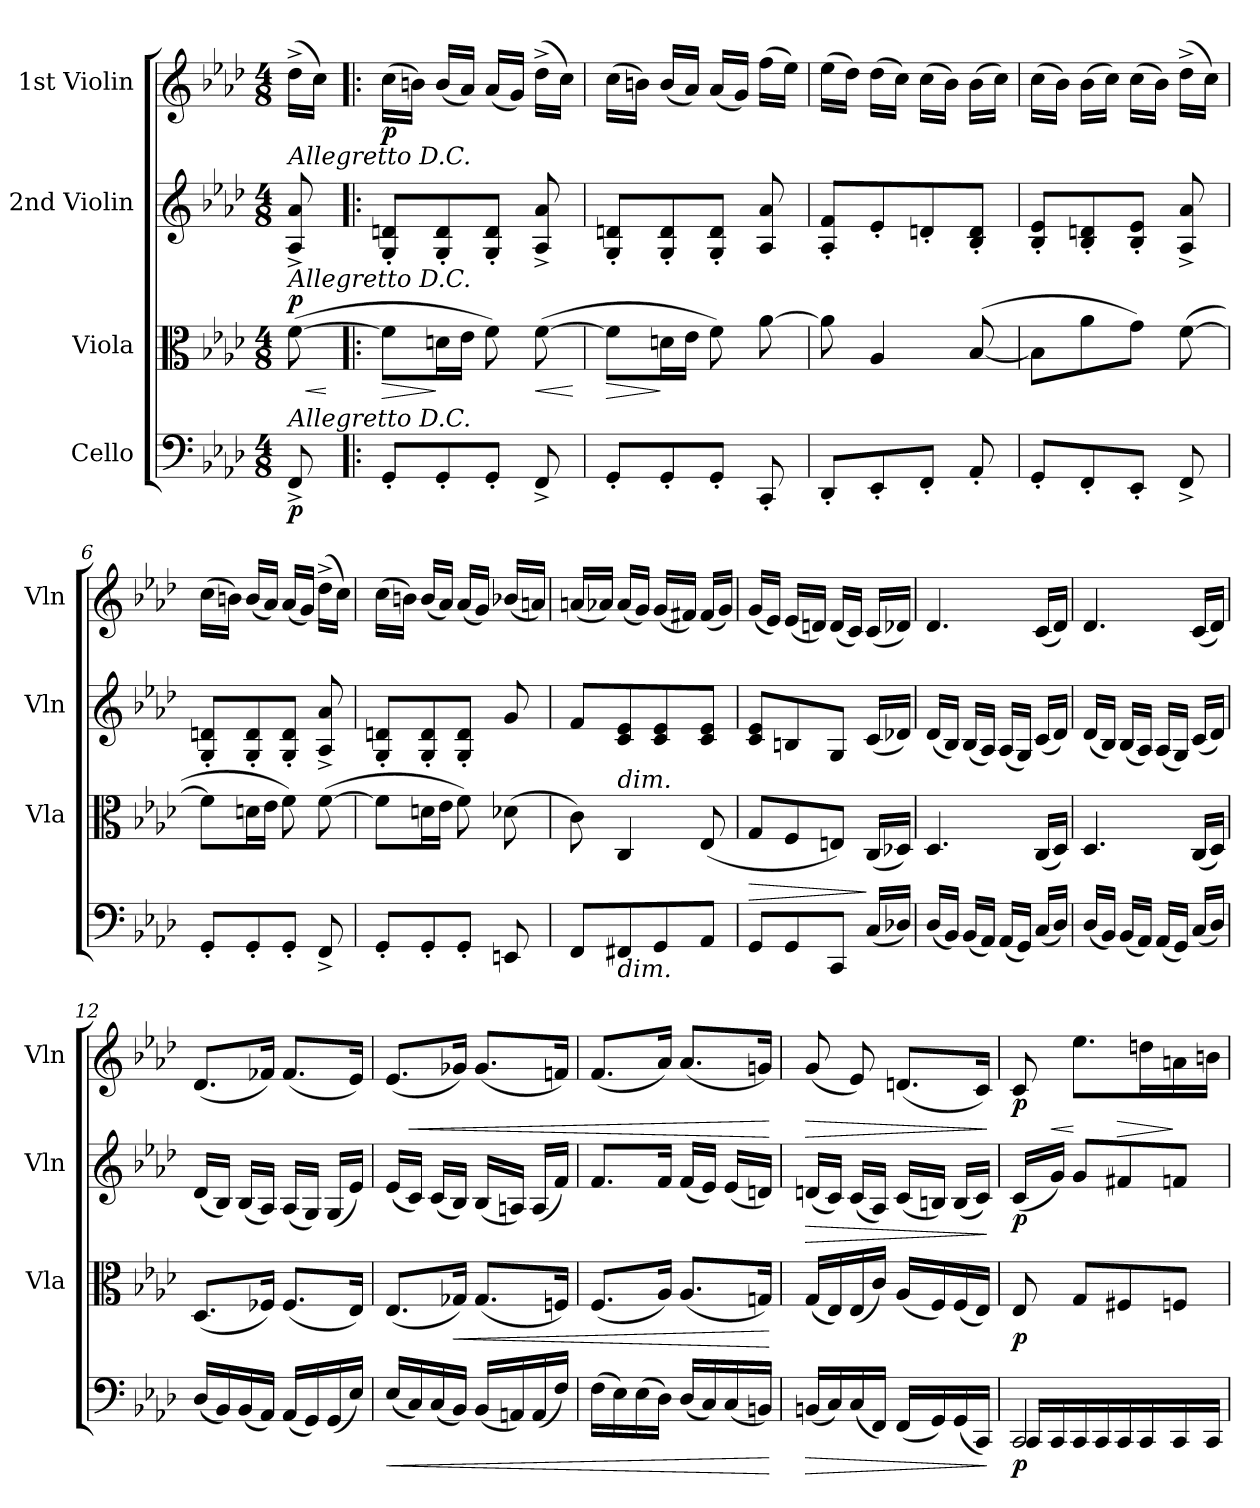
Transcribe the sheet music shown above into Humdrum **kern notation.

**kern	**dynam	**kern	**dynam	**kern	**dynam	**kern	**dynam
*part4	*part4	*part3	*part3	*part2	*part2	*part1	*part1
*staff4	*staff4	*staff3	*staff3	*staff2	*staff2	*staff1	*staff1
*I"Cello	*	*I"Viola	*	*I"2nd Violin	*	*I"1st Violin	*
*	*	*I'Vla	*	*I'Vln	*	*I'Vln	*
*clefF4	*	*clefC3	*	*clefG2	*	*clefG2	*
*k[b-e-a-d-]	*	*k[b-e-a-d-]	*	*k[b-e-a-d-]	*	*k[b-e-a-d-]	*
*f:	*	*f:	*	*f:	*	*f:	*
*M4/8	*	*M4/8	*	*M4/8	*	*M4/8	*
=1	=1	=1	=1	=1	=1	=1	=1
!	!	!	!	!LO:TX:i:t=Allegretto D.C.	!	!	!
!	!	!LO:TX:i:t=Allegretto D.C.	!	!	!	!	!
!LO:TX:i:t=Allegretto D.C.	!	!	!	!	!	!	!
!	!LO:DY:b	!	!LO:HP:b	!	!	!	!
!	!	!	!LO:DY:n=1:a	!	!	!	!LO:DY:a
8FF^/	p	([8f\	< p	8A-^/ 8a-^/	.	(16dd-^\LL	Allegretto molto moderato e comodo
.	.	.	.	.	.	16cc\JJ)	.
.	.	.	[	.	.	.	.
=2!|:	=2!|:	=2!|:	=2!|:	=2!|:	=2!|:	=2!|:	=2!|:
!	!	!	!LO:HP:b	!	!	!	!LO:DY:b
8GG'/L	.	8f\L]	>	8G'/ 8dn'/L	.	(16cc\LL	p
.	.	.	.	.	.	16bn\JJ)	.
8GG'/	.	16dn\L	]	8G'/ 8d'/	.	(16b/LL	.
.	.	16e-\JJ	.	.	.	16a-/JJ)	.
8GG'/J	.	8f\)	.	8G'/ 8d'/J	.	(16a-/LL	.
.	.	.	.	.	.	16g/JJ)	.
!	!	!	!LO:HP:b	!	!	!	!
8FF^/	.	([8f\	<	8A-^/ 8a-^/	.	(16dd-^\LL	.
.	.	.	.	.	.	16cc\JJ)	.
.	.	.	[	.	.	.	.
=3	=3	=3	=3	=3	=3	=3	=3
!	!	!	!LO:HP:b	!	!	!	!
8GG'/L	.	8f\L]	>	8G'/ 8dn'/L	.	(16cc\LL	.
.	.	.	.	.	.	16bn\JJ)	.
8GG'/	.	16dn\L	]	8G'/ 8d'/	.	(16b/LL	.
.	.	16e-\JJ	.	.	.	16a-/JJ)	.
8GG'/J	.	8f\)	.	8G'/ 8d'/J	.	(16a-/LL	.
.	.	.	.	.	.	16g/JJ)	.
8CC'/	.	[8a-\	.	8A-/ 8a-/	.	(16ff\LL	.
.	.	.	.	.	.	16ee-\JJ)	.
=4	=4	=4	=4	=4	=4	=4	=4
8DD-'/L	.	8a-\]	.	8A-'/ 8f'/L	.	(16ee-\LL	.
.	.	.	.	.	.	16dd-\JJ)	.
8EE-'/	.	4A-/	.	8e-'/	.	(16dd-\LL	.
.	.	.	.	.	.	16cc\JJ)	.
8FF'/J	.	.	.	8dn'/	.	(16cc\LL	.
.	.	.	.	.	.	16b-\JJ)	.
8AA-'/	.	([8B-/	.	8B-'/ 8d'/J	.	(16b-\LL	.
.	.	.	.	.	.	16cc\JJ)	.
=5	=5	=5	=5	=5	=5	=5	=5
8GG'/L	.	8B-\L]	.	8B-'/ 8e-'/L	.	(16cc\LL	.
.	.	.	.	.	.	16b-\JJ)	.
8FF'/	.	8a-\	.	8B-'/ 8dn'/	.	(16b-\LL	.
.	.	.	.	.	.	16cc\JJ)	.
8EE-'/J	.	8g\J)	.	8B-'/ 8e-'/J	.	(16cc\LL	.
.	.	.	.	.	.	16b-\JJ)	.
8FF^/	.	([8f\	.	8A-^/ 8a-^/	.	(16dd-^\LL	.
.	.	.	.	.	.	16cc\JJ)	.
=6	=6	=6	=6	=6	=6	=6	=6
8GG'/L	.	8f\L]	.	8G'/ 8dn'/L	.	(16cc\LL	.
.	.	.	.	.	.	16bn\JJ)	.
8GG'/	.	16dn\L	.	8G'/ 8d'/	.	(16b/LL	.
.	.	16e-\JJ	.	.	.	16a-/JJ)	.
8GG'/J	.	8f\)	.	8G'/ 8d'/J	.	(16a-/LL	.
.	.	.	.	.	.	16g/JJ)	.
8FF^/	.	([8f\	.	8A-^/ 8a-^/	.	(16dd-^\LL	.
.	.	.	.	.	.	16cc\JJ)	.
=7	=7	=7	=7	=7	=7	=7	=7
8GG'/L	.	8f\L]	.	8G'/ 8dn'/L	.	(16cc\LL	.
.	.	.	.	.	.	16bn\JJ)	.
8GG'/	.	16dn\L	.	8G'/ 8d'/	.	(16b/LL	.
.	.	16e-\JJ	.	.	.	16a-/JJ)	.
8GG'/J	.	8f\)	.	8G'/ 8d'/J	.	(16a-/LL	.
.	.	.	.	.	.	16g/JJ)	.
8EEn/	.	(8d-X\	.	8g/	.	(16b-X/LL	.
.	.	.	.	.	.	16an/JJ)	.
=8	=8	=8	=8	=8	=8	=8	=8
8FF/L	.	8c\)	.	8f/L	.	(16an/LL	.
.	.	.	.	.	.	16a-X/JJ)	.
!	!	!LO:TX:a:i:t=dim.	!	!	!	!	!
!LO:TX:b:i:t=dim.	!	!	!	!	!	!	!
8FF#X/	.	4C/	.	8c/ 8e-/	.	(16a-/LL	.
.	.	.	.	.	.	16g/JJ)	.
8GG/	.	.	.	8c/ 8e-/	.	(16g/LL	.
.	.	.	.	.	.	16f#X/JJ)	.
8AA-/J	.	(8E-/	.	8c/ 8e-/J	.	(16f#/LL	.
.	.	.	.	.	.	16g/JJ)	.
=9	=9	=9	=9	=9	=9	=9	=9
!	!LO:HP:a	!	!	!	!	!	!
8GG/L	>	8G/L	.	8c/ 8e-/L	.	(16g/LL	.
.	.	.	.	.	.	16e-/JJ)	.
8GG/	.	8F/	.	8Bn/	.	(16e-/LL	.
.	.	.	.	.	.	16dn/JJ)	.
8CC/J	.	8En/J)	.	8G/J	.	(16d/LL	.
.	.	.	.	.	.	16c/JJ)	.
(16C/LL	]	(16C/LL	.	(16c/LL	.	(16c/LL	.
16D-X/JJ)	.	16D-X/JJ)	.	16d-X/JJ)	.	16d-X/JJ)	.
=10	=10	=10	=10	=10	=10	=10	=10
(16D-/LL	.	4.D-/	.	(16d-/LL	.	4.d-/	.
16BB-/JJ)	.	.	.	16B-/JJ)	.	.	.
(16BB-/LL	.	.	.	(16B-/LL	.	.	.
16AA-/JJ)	.	.	.	16A-/JJ)	.	.	.
(16AA-/LL	.	.	.	(16A-/LL	.	.	.
16GG/JJ)	.	.	.	16G/JJ)	.	.	.
(16C/LL	.	(16C/LL	.	(16c/LL	.	(16c/LL	.
16D-/JJ)	.	16D-/JJ)	.	16d-/JJ)	.	16d-/JJ)	.
=11	=11	=11	=11	=11	=11	=11	=11
(16D-/LL	.	4.D-/	.	(16d-/LL	.	4.d-/	.
16BB-/JJ)	.	.	.	16B-/JJ)	.	.	.
(16BB-/LL	.	.	.	(16B-/LL	.	.	.
16AA-/JJ)	.	.	.	16A-/JJ)	.	.	.
(16AA-/LL	.	.	.	(16A-/LL	.	.	.
16GG/JJ)	.	.	.	16G/JJ)	.	.	.
(16C/LL	.	(16C/LL	.	(16c/LL	.	(16c/LL	.
16D-/JJ)	.	16D-/JJ)	.	16d-/JJ)	.	16d-/JJ)	.
=12	=12	=12	=12	=12	=12	=12	=12
(16D-/LL	.	(8.D-/L	.	(16d-/LL	.	(8.d-/L	.
16BB-/)	.	.	.	16B-/JJ)	.	.	.
(16BB-/	.	.	.	(16B-/LL	.	.	.
16AA-/JJ)	.	16F-X/Jk)	.	16A-/JJ)	.	16f-X/Jk)	.
(16AA-/LL	.	(8.F-/L	.	(16A-/LL	.	(8.f-/L	.
16GG/)	.	.	.	16G/JJ)	.	.	.
(16GG/	.	.	.	(16G/LL	.	.	.
16E-/JJ)	.	16E-/Jk)	.	16e-/JJ)	.	16e-/Jk)	.
=13	=13	=13	=13	=13	=13	=13	=13
!	!LO:HP:b	!	!	!	!	!	!
(16E-/LL	<	(8.E-/L	.	(16e-/LL	.	(8.e-/L	.
!	!	!	!	!	!LO:HP:a	!	!
16C/)	.	.	.	16c/JJ)	<	.	.
(16C/	.	.	.	(16c/LL	.	.	.
!	!	!	!LO:HP:b	!	!	!	!
16BB-/JJ)	.	16G-X/Jk)	<	16B-/JJ)	.	16g-X/Jk)	.
(16BB-/LL	.	(8.G-/L	.	(16B-/LL	.	(8.g-/L	.
16AAn/)	.	.	.	16An/JJ)	.	.	.
(16AA/	.	.	.	(16A/LL	.	.	.
16F/JJ)	.	16Fn/Jk)	.	16f/JJ)	.	16fn/Jk)	.
=14	=14	=14	=14	=14	=14	=14	=14
(16F\LL	.	(8.F/L	.	8.f/L	.	(8.f/L	.
16E-\)	.	.	.	.	.	.	.
(16E-\	.	.	.	.	.	.	.
16D-\JJ)	.	16A-/Jk)	.	16f/Jk	.	16a-/Jk)	.
(16D-/LL	.	(8.A-/L	.	(16f/LL	.	(8.a-/L	.
16C/)	.	.	.	16e-/JJ)	.	.	.
(16C/	.	.	.	(16e-/LL	.	.	.
16BBn/JJ)	.	16Gn/Jk)	.	16dn/JJ)	.	16gn/Jk)	.
.	[	.	[	.	[	.	.
=15	=15	=15	=15	=15	=15	=15	=15
!	!LO:HP:b	!	!LO:HP:a	!	!LO:HP:a	!	!
(16BBn/LL	>	(16G/LL	>	(16dn/LL	>	(8g/	.
16C/)	.	16E-/)	.	16c/JJ)	.	.	.
(16C/	.	(16E-/	.	(16c/LL	.	8e-/)	.
16FF/JJ)	.	16c/JJ)	.	16A-/JJ)	.	.	.
(16FF/LL	.	(16A-/LL	.	(16c/LL	.	(8.dn/L	.
16GG/)	.	16F/)	.	16Bn/JJ)	.	.	.
(16GG/	.	(16F/	.	(16B/LL	.	.	.
16CC/JJ)	.	16E-/JJ)	.	16c/JJ)	.	16c/Jk)	.
.	]	.	]	.	]	.	.
=16	=16	=16	=16	=16	=16	=16	=16
*^	*	*	*	*	*	*	*
!	!	!LO:DY:b	!	!LO:DY:b	!	!LO:DY:b	!	!LO:DY:b
2CC/	16CC/LL	p	8E-/	p	(16c/LL	p	8c/	p
!	!	!	!	!	!	!LO:HP:a	!	!
.	16CC/	.	.	.	16g/JJ)	<	.	.
.	16CC/	.	8G/L	.	8g/L	[	8.ee-\L	.
.	16CC/	.	.	.	.	.	.	.
!	!	!	!	!	!	!LO:HP:a	!	!
.	16CC/	.	8F#X/	.	8f#X/	>	.	.
.	16CC/	.	.	.	.	.	16ddn\L	.
.	16CC/	.	8Fn/J	.	8fn/J	]	16an\	.
.	16CC/JJ	.	.	.	.	.	16bn\JJ	.
*v	*v	*	*	*	*	*	*	*
=	=	=	=	=	=	=	=
*-	*-	*-	*-	*-	*-	*-	*-
